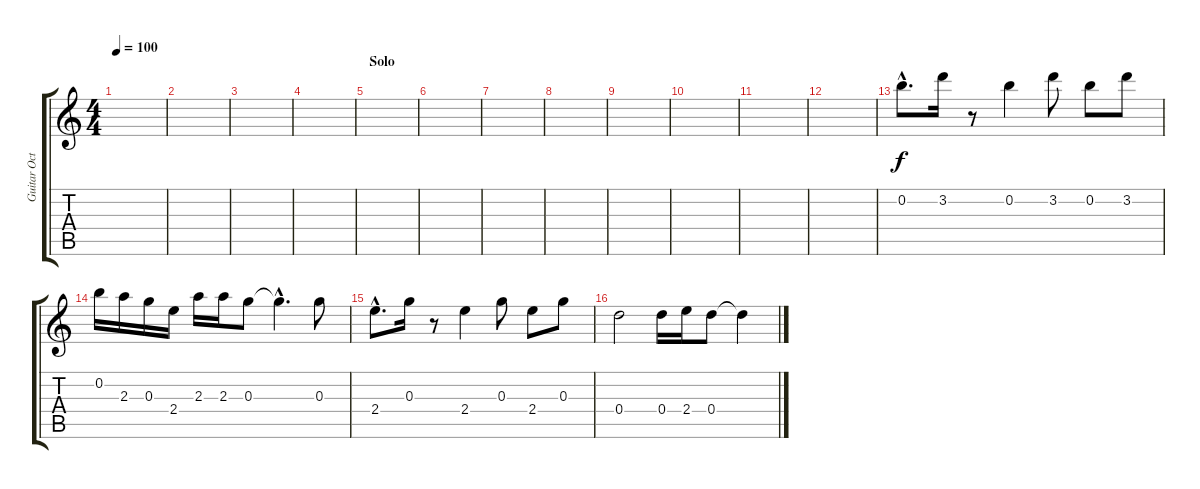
\track ("Guitar Octaver" "Guitar Oct") {instrument overdrivenguitar}
\staff {score tabs}
\tuning (E5 B4 G4 D4 A3 E3) {hide}
\ts (4 4)
\tempo 100
\clef g2
\ks c
|
|
|
|
\section ("" "Solo")
|
|
|
|
|
|
|
|
0.2{hac}.8{d balance 12} 3.2.16 r.8 0.2.4 3.2.8 0.2.8 3.2.8 |
0.2.16 2.3.16 0.3.16 2.4.16 2.3.16 2.3.16 0.3.8 0.3{hac t}.4{d} 0.3.8 |
2.4{hac}.8{d} 0.3.16 r.8 2.4.4 0.3.8 2.4.8 0.3.8 |
0.4.2 0.4.16 2.4.16 0.4.8 0.4{t}.4
